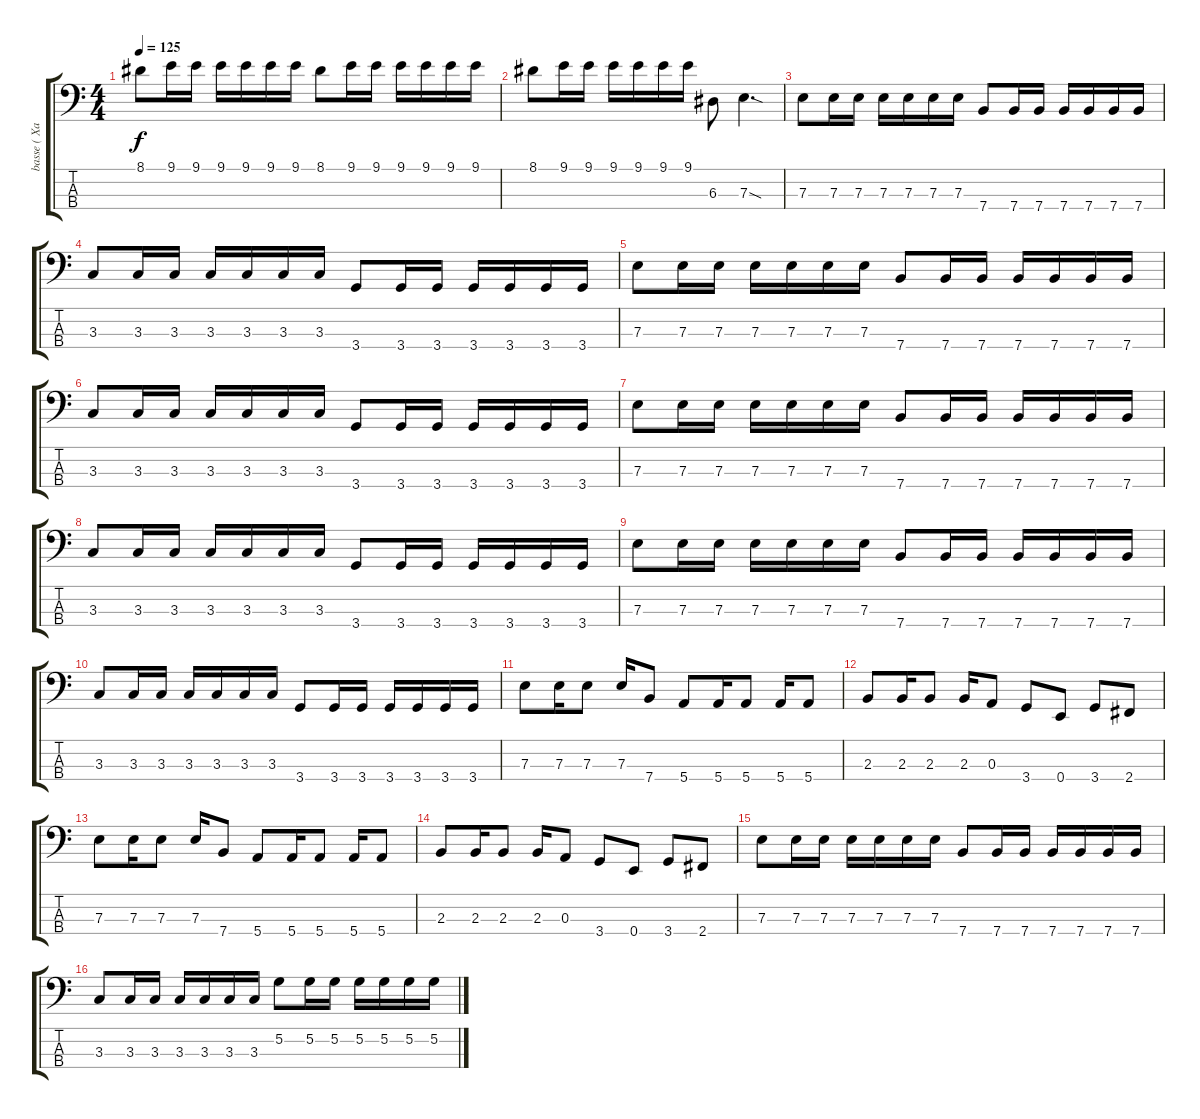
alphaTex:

\track ("basse ( Xavier ) " "basse ( Xa") {instrument electricbasspick}
\staff {score tabs}
\tuning (G2 D2 A1 E1) {hide}
\ts (4 4)
\tempo 125
\clef f4
\ks c
8.1.8{dy f} 9.1.16 9.1.16 9.1.16 9.1.16 9.1.16 9.1.16 8.1.8 9.1.16 9.1.16 9.1.16 9.1.16 9.1.16 9.1.16 |
8.1.8 9.1.16 9.1.16 9.1.16 9.1.16 9.1.16 9.1.16 6.3.8 7.3{sod}.4{d} |
7.3.8 7.3.16 7.3.16 7.3.16 7.3.16 7.3.16 7.3.16 7.4.8 7.4.16 7.4.16 7.4.16 7.4.16 7.4.16 7.4.16 |
3.3.8 3.3.16 3.3.16 3.3.16 3.3.16 3.3.16 3.3.16 3.4.8 3.4.16 3.4.16 3.4.16 3.4.16 3.4.16 3.4.16 |
7.3.8 7.3.16 7.3.16 7.3.16 7.3.16 7.3.16 7.3.16 7.4.8 7.4.16 7.4.16 7.4.16 7.4.16 7.4.16 7.4.16 |
3.3.8 3.3.16 3.3.16 3.3.16 3.3.16 3.3.16 3.3.16 3.4.8 3.4.16 3.4.16 3.4.16 3.4.16 3.4.16 3.4.16 |
7.3.8 7.3.16 7.3.16 7.3.16 7.3.16 7.3.16 7.3.16 7.4.8 7.4.16 7.4.16 7.4.16 7.4.16 7.4.16 7.4.16 |
3.3.8 3.3.16 3.3.16 3.3.16 3.3.16 3.3.16 3.3.16 3.4.8 3.4.16 3.4.16 3.4.16 3.4.16 3.4.16 3.4.16 |
7.3.8 7.3.16 7.3.16 7.3.16 7.3.16 7.3.16 7.3.16 7.4.8 7.4.16 7.4.16 7.4.16 7.4.16 7.4.16 7.4.16 |
3.3.8 3.3.16 3.3.16 3.3.16 3.3.16 3.3.16 3.3.16 3.4.8 3.4.16 3.4.16 3.4.16 3.4.16 3.4.16 3.4.16 |
7.3.8 7.3.16 7.3.8 7.3.16 7.4.8 5.4.8 5.4.16 5.4.8 5.4.16 5.4.8 |
2.3.8 2.3.16 2.3.8 2.3.16 0.3.8 3.4.8 0.4.8 3.4.8 2.4.8 |
7.3.8 7.3.16 7.3.8 7.3.16 7.4.8 5.4.8 5.4.16 5.4.8 5.4.16 5.4.8 |
2.3.8 2.3.16 2.3.8 2.3.16 0.3.8 3.4.8 0.4.8 3.4.8 2.4.8 |
7.3.8 7.3.16 7.3.16 7.3.16 7.3.16 7.3.16 7.3.16 7.4.8 7.4.16 7.4.16 7.4.16 7.4.16 7.4.16 7.4.16 |
3.3.8 3.3.16 3.3.16 3.3.16 3.3.16 3.3.16 3.3.16 5.2.8 5.2.16 5.2.16 5.2.16 5.2.16 5.2.16 5.2.16
